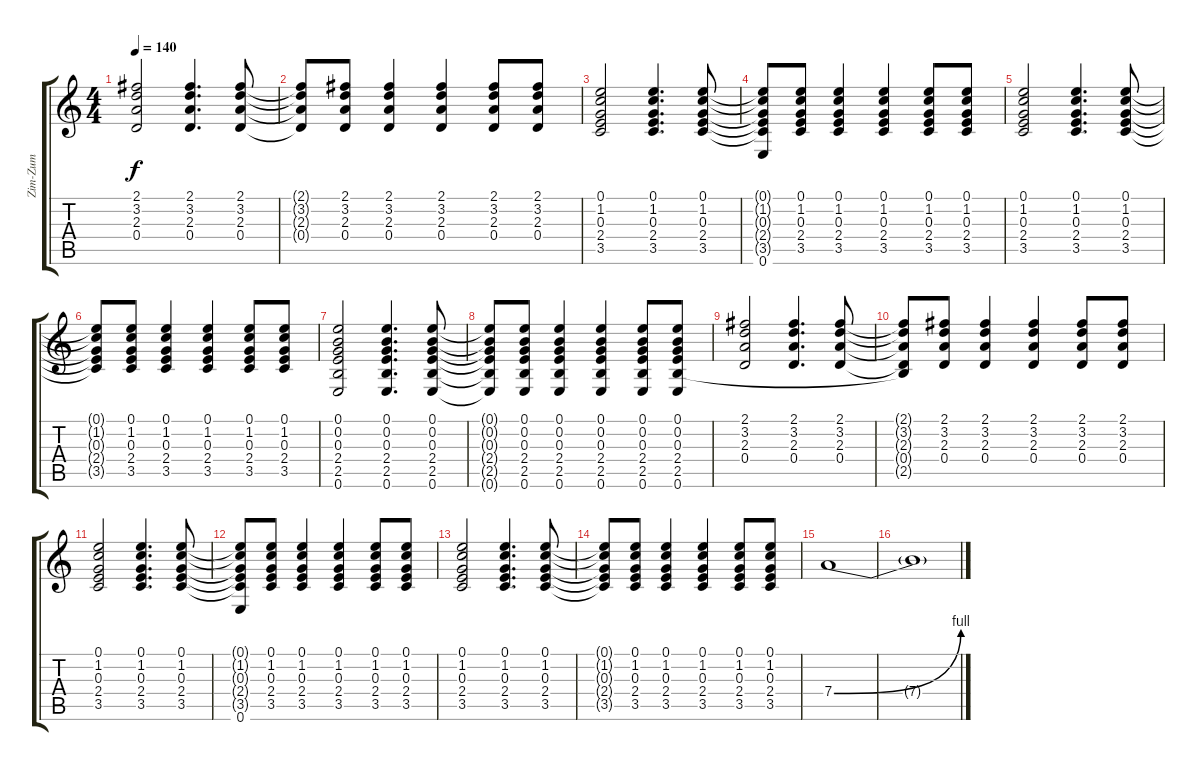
\track ("Zim-Zum" "Zim-Zum") {instrument acousticguitarsteel}
\staff {score tabs}
\tuning (E4 B3 G3 D3 A2 E2) {hide}
\ts (4 4)
\tempo 140
\clef g2
\ks c
(2.1 3.2 2.3 0.4).2{dy f} (2.1 3.2 2.3 0.4).4{d} (2.1 3.2 2.3 0.4).8 |
(2.1{t} 3.2{t} 2.3{t} 0.4{t}).8 (2.1 3.2 2.3 0.4).8 (2.1 3.2 2.3 0.4).4 (2.1 3.2 2.3 0.4).4 (2.1 3.2 2.3 0.4).8 (2.1 3.2 2.3 0.4).8 |
(0.1 1.2 0.3 2.4 3.5).2 (0.1 1.2 0.3 2.4 3.5).4{d} (0.1 1.2 0.3 2.4 3.5).8 |
(0.1{t} 1.2{t} 0.3{t} 2.4{t} 3.5{t} 0.6).8 (0.1 1.2 0.3 2.4 3.5).8 (0.1 1.2 0.3 2.4 3.5).4 (0.1 1.2 0.3 2.4 3.5).4 (0.1 1.2 0.3 2.4 3.5).8 (0.1 1.2 0.3 2.4 3.5).8 |
(0.1 1.2 0.3 2.4 3.5).2 (0.1 1.2 0.3 2.4 3.5).4{d} (0.1 1.2 0.3 2.4 3.5).8 |
(0.1{t} 1.2{t} 0.3{t} 2.4{t} 3.5{t}).8 (0.1 1.2 0.3 2.4 3.5).8 (0.1 1.2 0.3 2.4 3.5).4 (0.1 1.2 0.3 2.4 3.5).4 (0.1 1.2 0.3 2.4 3.5).8 (0.1 1.2 0.3 2.4 3.5).8 |
(0.1 0.2 0.3 2.4 2.5 0.6).2 (0.1 0.2 0.3 2.4 2.5 0.6).4{d} (0.1 0.2 0.3 2.4 2.5 0.6).8 |
(0.1{t} 0.2{t} 0.3{t} 2.4{t} 2.5{t} 0.6{t}).8 (0.1 0.2 0.3 2.4 2.5 0.6).8 (0.1 0.2 0.3 2.4 2.5 0.6).4 (0.1 0.2 0.3 2.4 2.5 0.6).4 (0.1 0.2 0.3 2.4 2.5 0.6).8 (0.1 0.2 0.3 2.4 2.5 0.6).8 |
(2.1 3.2 2.3 0.4).2 (2.1 3.2 2.3 0.4).4{d} (2.1 3.2 2.3 0.4).8 |
(2.1{t} 3.2{t} 2.3{t} 0.4{t} 2.5{t}).8 (2.1 3.2 2.3 0.4).8 (2.1 3.2 2.3 0.4).4 (2.1 3.2 2.3 0.4).4 (2.1 3.2 2.3 0.4).8 (2.1 3.2 2.3 0.4).8 |
(0.1 1.2 0.3 2.4 3.5).2 (0.1 1.2 0.3 2.4 3.5).4{d} (0.1 1.2 0.3 2.4 3.5).8 |
(0.1{t} 1.2{t} 0.3{t} 2.4{t} 3.5{t} 0.6).8 (0.1 1.2 0.3 2.4 3.5).8 (0.1 1.2 0.3 2.4 3.5).4 (0.1 1.2 0.3 2.4 3.5).4 (0.1 1.2 0.3 2.4 3.5).8 (0.1 1.2 0.3 2.4 3.5).8 |
(0.1 1.2 0.3 2.4 3.5).2 (0.1 1.2 0.3 2.4 3.5).4{d} (0.1 1.2 0.3 2.4 3.5).8 |
(0.1{t} 1.2{t} 0.3{t} 2.4{t} 3.5{t}).8 (0.1 1.2 0.3 2.4 3.5).8 (0.1 1.2 0.3 2.4 3.5).4 (0.1 1.2 0.3 2.4 3.5).4 (0.1 1.2 0.3 2.4 3.5).8 (0.1 1.2 0.3 2.4 3.5).8 |
7.4{be (bend 0 0 60 4)}.1{instrument distortionguitar} |
7.4{t}.1
